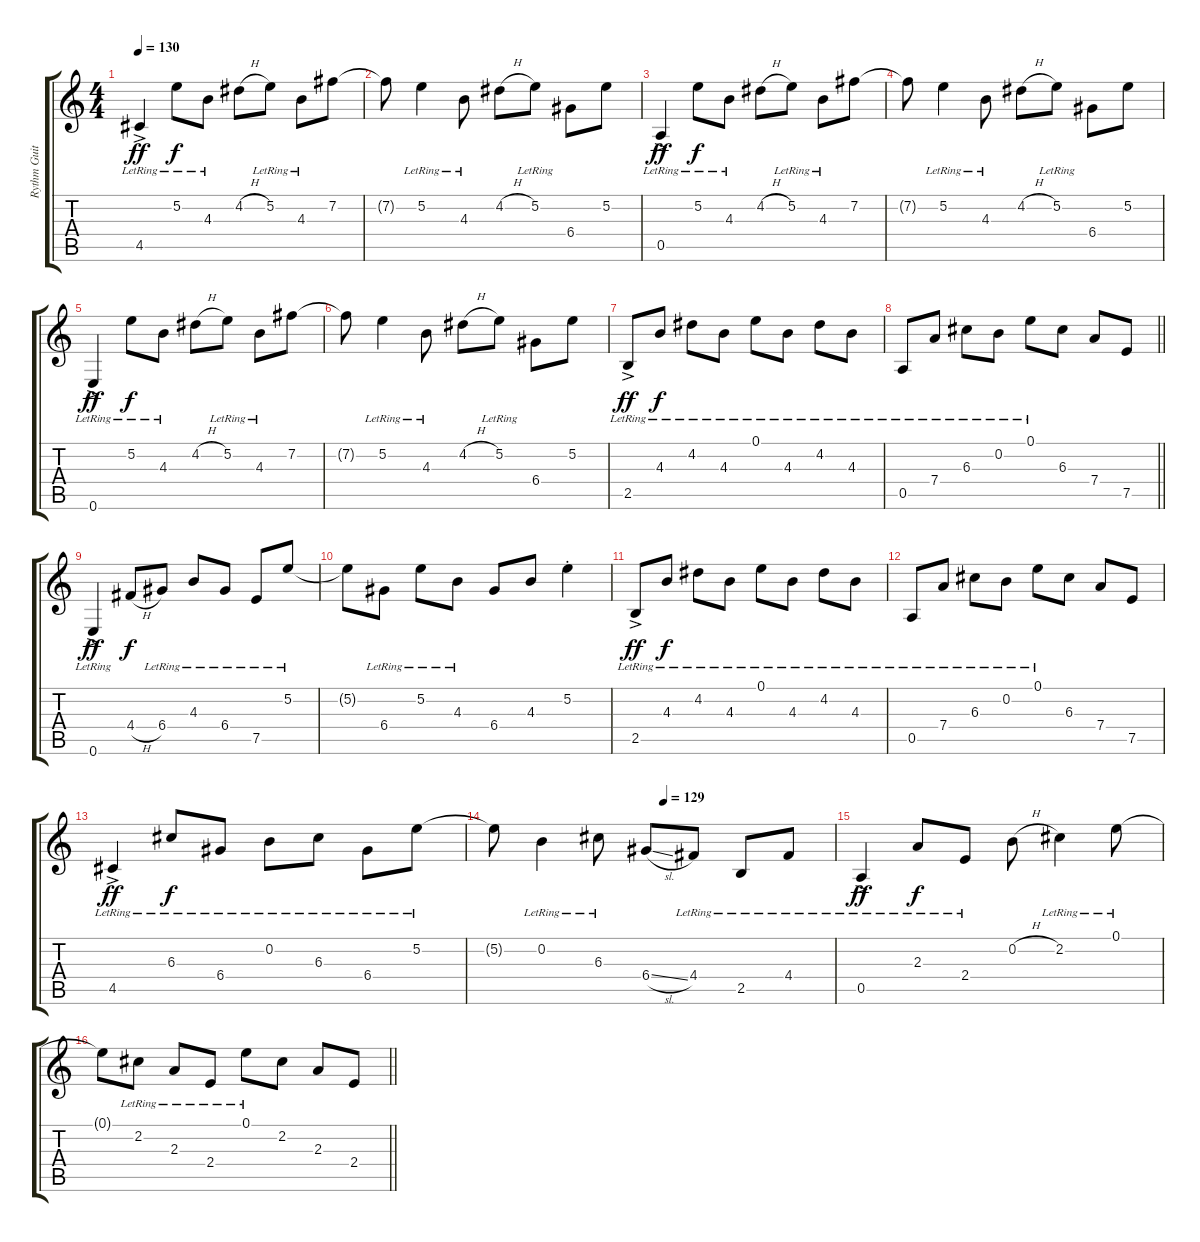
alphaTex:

\track ("Rythm Guitar (Slash)" "Rythm Guit") {instrument electricguitarjazz}
\staff {score tabs}
\tuning (E4 B3 G3 D3 A2 E2) {hide}
\ts (4 4)
\tempo 130
\clef g2
\ks c
4.5{ac lr}.4{dy ff} 5.2{lr}.8{dy f} 4.3{lr}.8 4.2{h}.8 5.2{lr}.8 4.3{lr}.8 7.2.8 |
7.2{t}.8 5.2{lr}.4 4.3{lr}.8 4.2{h}.8 5.2{lr}.8 6.4.8 5.2.8 |
0.5{ac lr}.4{dy ff} 5.2{lr}.8{dy f} 4.3{lr}.8 4.2{h}.8 5.2{lr}.8 4.3{lr}.8 7.2.8 |
7.2{t}.8 5.2{lr}.4 4.3{lr}.8 4.2{h}.8 5.2{lr}.8 6.4.8 5.2.8 |
0.6{ac lr}.4{dy ff} 5.2{lr}.8{dy f} 4.3{lr}.8 4.2{h}.8 5.2{lr}.8 4.3{lr}.8 7.2.8 |
7.2{t}.8 5.2{lr}.4 4.3{lr}.8 4.2{h}.8 5.2{lr}.8 6.4.8 5.2.8 |
2.5{ac lr}.8{dy ff} 4.3{lr}.8{dy f} 4.2{lr}.8 4.3{lr}.8 0.1{lr}.8 4.3{lr}.8 4.2{lr}.8 4.3{lr}.8 |
\barLineRight lightlight
0.5{lr}.8 7.4{lr}.8 6.3{lr}.8 0.2{lr}.8 0.1{lr}.8 6.3.8 7.4.8 7.5.8 |
0.6{ac lr}.4{dy ff} 4.4{h}.8{dy f} 6.4{lr}.8 4.3{lr}.8 6.4{lr}.8 7.5{lr}.8 5.2{lr}.8 |
5.2{t}.8 6.4{lr}.8 5.2{lr}.8 4.3{lr}.8 6.4.8 4.3.8 5.2{st}.4 |
2.5{ac lr}.8{dy ff} 4.3{lr}.8{dy f} 4.2{lr}.8 4.3{lr}.8 0.1{lr}.8 4.3{lr}.8 4.2{lr}.8 4.3{lr}.8 |
0.5{lr}.8 7.4{lr}.8 6.3{lr}.8 0.2{lr}.8 0.1{lr}.8 6.3.8 7.4.8 7.5.8 |
4.5{ac lr}.4{dy ff} 6.3{lr}.8{dy f} 6.4{lr}.8 0.2{lr}.8 6.3{lr}.8 6.4{lr}.8 5.2{lr}.8 |
\tempo (129 0.5)
5.2{t}.8 0.2{lr}.4 6.3{lr}.8 6.4{sl}.8 4.4{lr}.8 2.5{lr}.8 4.4{lr}.8 |
0.5{ac lr}.4{dy ff} 2.3{lr}.8{dy f} 2.4{lr}.8 0.2{h}.8 2.2{lr}.4 0.1{lr}.8 |
\barLineRight lightlight
0.1{t}.8 2.2{lr}.8 2.3{lr}.8 2.4{lr}.8 0.1{lr}.8 2.2.8 2.3.8 2.4.8
